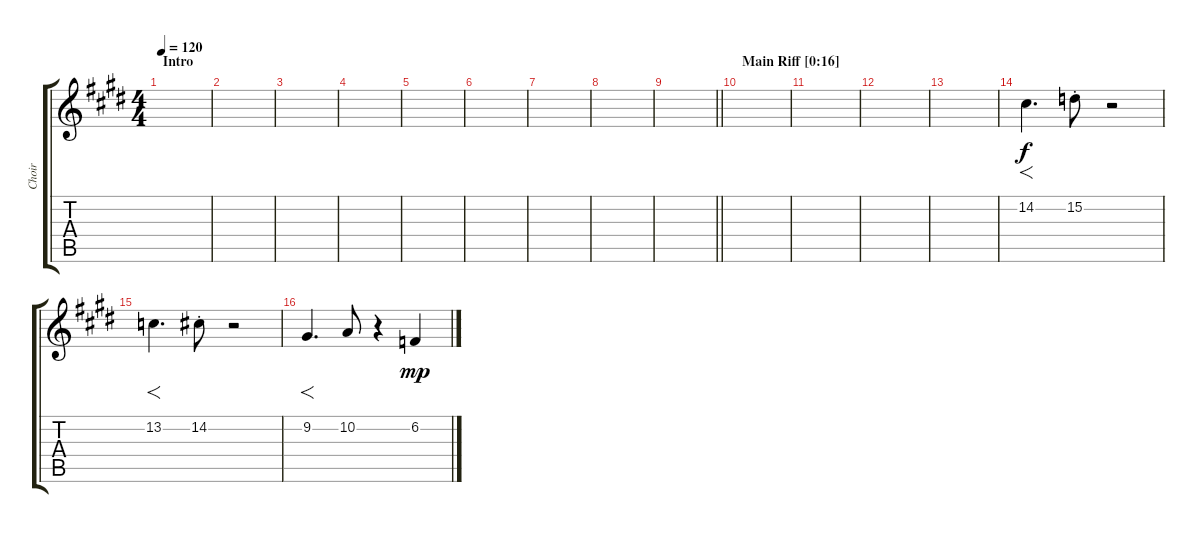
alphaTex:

\track ("Choir" "Choir") {instrument choiraahs}
\staff {score tabs}
\tuning (E4 B3 G3 D3 A2 E2) {hide}
\ts (4 4)
\section ("" "Intro")
\tempo 120
\clef g2
\ks c#minor
|
|
|
|
|
|
|
|
\barLineRight lightlight
|
\section ("" "Main Riff [0:16]")
|
|
|
|
14.2.4{f d} 15.2{st}.8 r.2 |
13.2.4{f d} 14.2{st}.8 r.2 |
9.2.4{f d} 10.2.8 r.4 6.2.4{dy mp}
